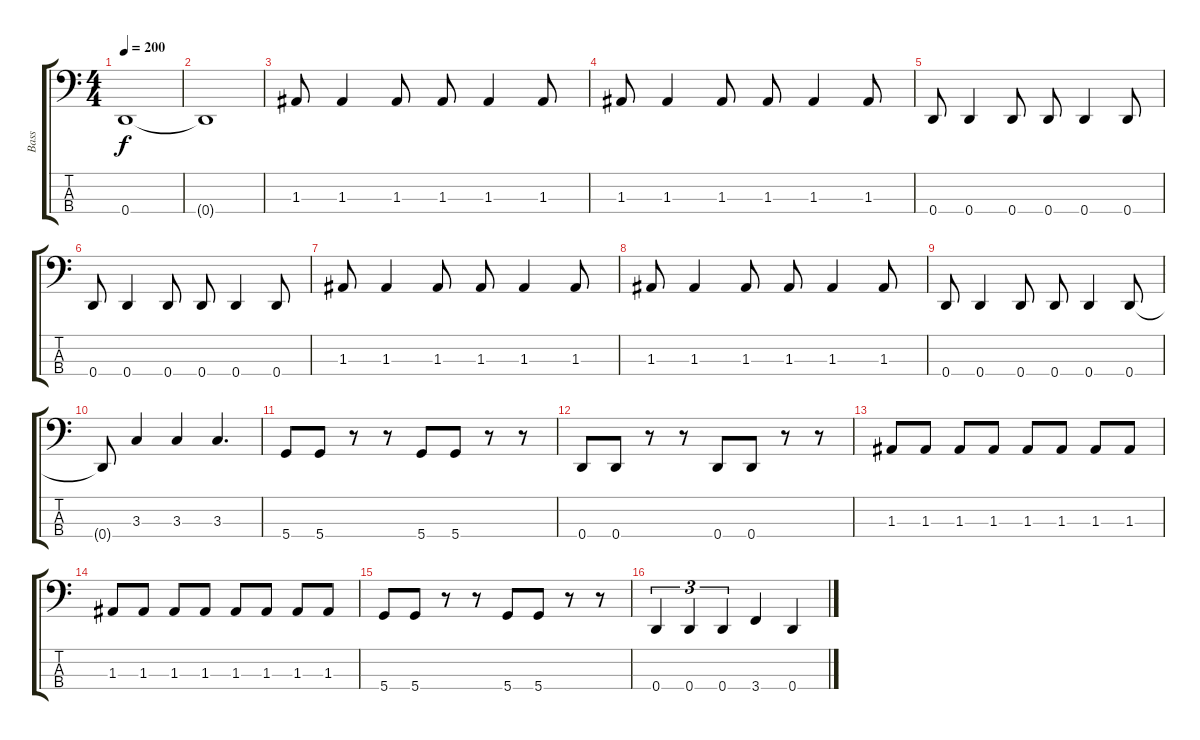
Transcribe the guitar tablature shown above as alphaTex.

\track ("Bass" "Bass") {instrument electricbassfinger}
\staff {score tabs}
\tuning (G2 D2 A1 D1) {hide}
\ts (4 4)
\tempo 200
\clef f4
\ks c
0.4{t}.1{dy f} |
0.4{t}.1 |
1.3.8 1.3.4 1.3.8 1.3.8 1.3.4 1.3.8 |
1.3.8 1.3.4 1.3.8 1.3.8 1.3.4 1.3.8 |
0.4.8 0.4.4 0.4.8 0.4.8 0.4.4 0.4.8 |
0.4.8 0.4.4 0.4.8 0.4.8 0.4.4 0.4.8 |
1.3.8 1.3.4 1.3.8 1.3.8 1.3.4 1.3.8 |
1.3.8 1.3.4 1.3.8 1.3.8 1.3.4 1.3.8 |
0.4.8 0.4.4 0.4.8 0.4.8 0.4.4 0.4.8 |
0.4{t}.8 3.3.4 3.3.4 3.3.4{d} |
5.4.8 5.4.8 r.8 r.8 5.4.8 5.4.8 r.8 r.8 |
0.4.8 0.4.8 r.8 r.8 0.4.8 0.4.8 r.8 r.8 |
1.3.8 1.3.8 1.3.8 1.3.8 1.3.8 1.3.8 1.3.8 1.3.8 |
1.3.8 1.3.8 1.3.8 1.3.8 1.3.8 1.3.8 1.3.8 1.3.8 |
5.4.8 5.4.8 r.8 r.8 5.4.8 5.4.8 r.8 r.8 |
0.4.4{tu (3 2)} 0.4.4{tu (3 2)} 0.4.4{tu (3 2)} 3.4.4 0.4.4
